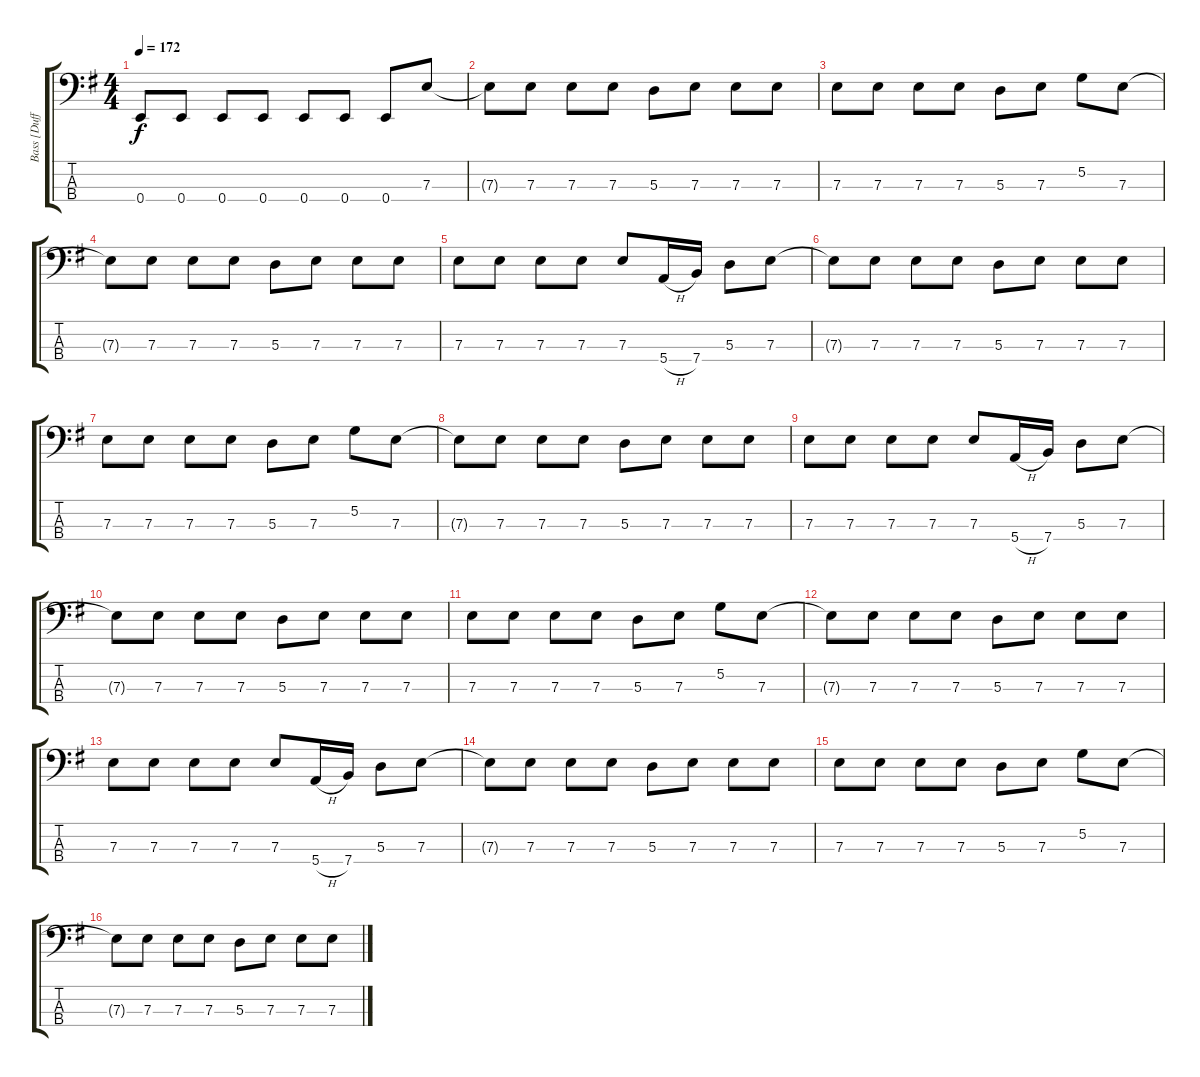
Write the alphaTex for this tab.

\track ("Bass [Duff]" "Bass [Duff") {instrument electricbassfinger}
\staff {score tabs}
\tuning (G2 D2 A1 E1) {hide}
\ts (4 4)
\tempo 172
\clef f4
\ks g
0.4.8{dy f} 0.4.8 0.4.8 0.4.8 0.4.8 0.4.8 0.4.8 7.3.8 |
7.3{t}.8 7.3.8 7.3.8 7.3.8 5.3.8 7.3.8 7.3.8 7.3.8 |
7.3.8 7.3.8 7.3.8 7.3.8 5.3.8 7.3.8 5.2.8 7.3.8 |
7.3{t}.8 7.3.8 7.3.8 7.3.8 5.3.8 7.3.8 7.3.8 7.3.8 |
7.3.8 7.3.8 7.3.8 7.3.8 7.3.8 5.4{h}.16 7.4.16 5.3.8 7.3.8 |
7.3{t}.8 7.3.8 7.3.8 7.3.8 5.3.8 7.3.8 7.3.8 7.3.8 |
7.3.8 7.3.8 7.3.8 7.3.8 5.3.8 7.3.8 5.2.8 7.3.8 |
7.3{t}.8 7.3.8 7.3.8 7.3.8 5.3.8 7.3.8 7.3.8 7.3.8 |
7.3.8 7.3.8 7.3.8 7.3.8 7.3.8 5.4{h}.16 7.4.16 5.3.8 7.3.8 |
7.3{t}.8 7.3.8 7.3.8 7.3.8 5.3.8 7.3.8 7.3.8 7.3.8 |
7.3.8 7.3.8 7.3.8 7.3.8 5.3.8 7.3.8 5.2.8 7.3.8 |
7.3{t}.8 7.3.8 7.3.8 7.3.8 5.3.8 7.3.8 7.3.8 7.3.8 |
7.3.8 7.3.8 7.3.8 7.3.8 7.3.8 5.4{h}.16 7.4.16 5.3.8 7.3.8 |
7.3{t}.8 7.3.8 7.3.8 7.3.8 5.3.8 7.3.8 7.3.8 7.3.8 |
7.3.8 7.3.8 7.3.8 7.3.8 5.3.8 7.3.8 5.2.8 7.3.8 |
7.3{t}.8 7.3.8 7.3.8 7.3.8 5.3.8 7.3.8 7.3.8 7.3.8
